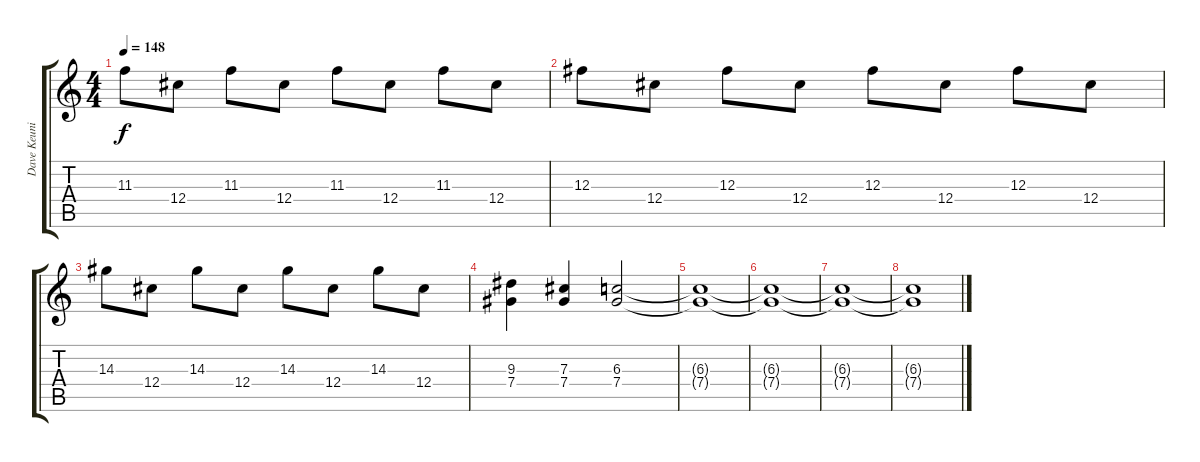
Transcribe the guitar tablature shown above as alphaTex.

\track ("Dave Keuning - Lead Guitar (Left)" "Dave Keuni") {instrument overdrivenguitar}
\staff {score tabs}
\tuning (Eb4 Bb3 Gb3 Db3 Ab2 Eb2) {hide}
\ts (4 4)
\tempo 148
\clef g2
\ks c
11.3.8{dy f} 12.4.8 11.3.8 12.4.8 11.3.8 12.4.8 11.3.8 12.4.8 |
12.3.8 12.4.8 12.3.8 12.4.8 12.3.8 12.4.8 12.3.8 12.4.8 |
14.3.8 12.4.8 14.3.8 12.4.8 14.3.8 12.4.8 14.3.8 12.4.8 |
(9.3 7.4).4 (7.3 7.4).4 (6.3 7.4).2 |
(6.3{t} 7.4{t}).1 |
(6.3{t} 7.4{t}).1 |
(6.3{t} 7.4{t}).1 |
(6.3{t} 7.4{t}).1
